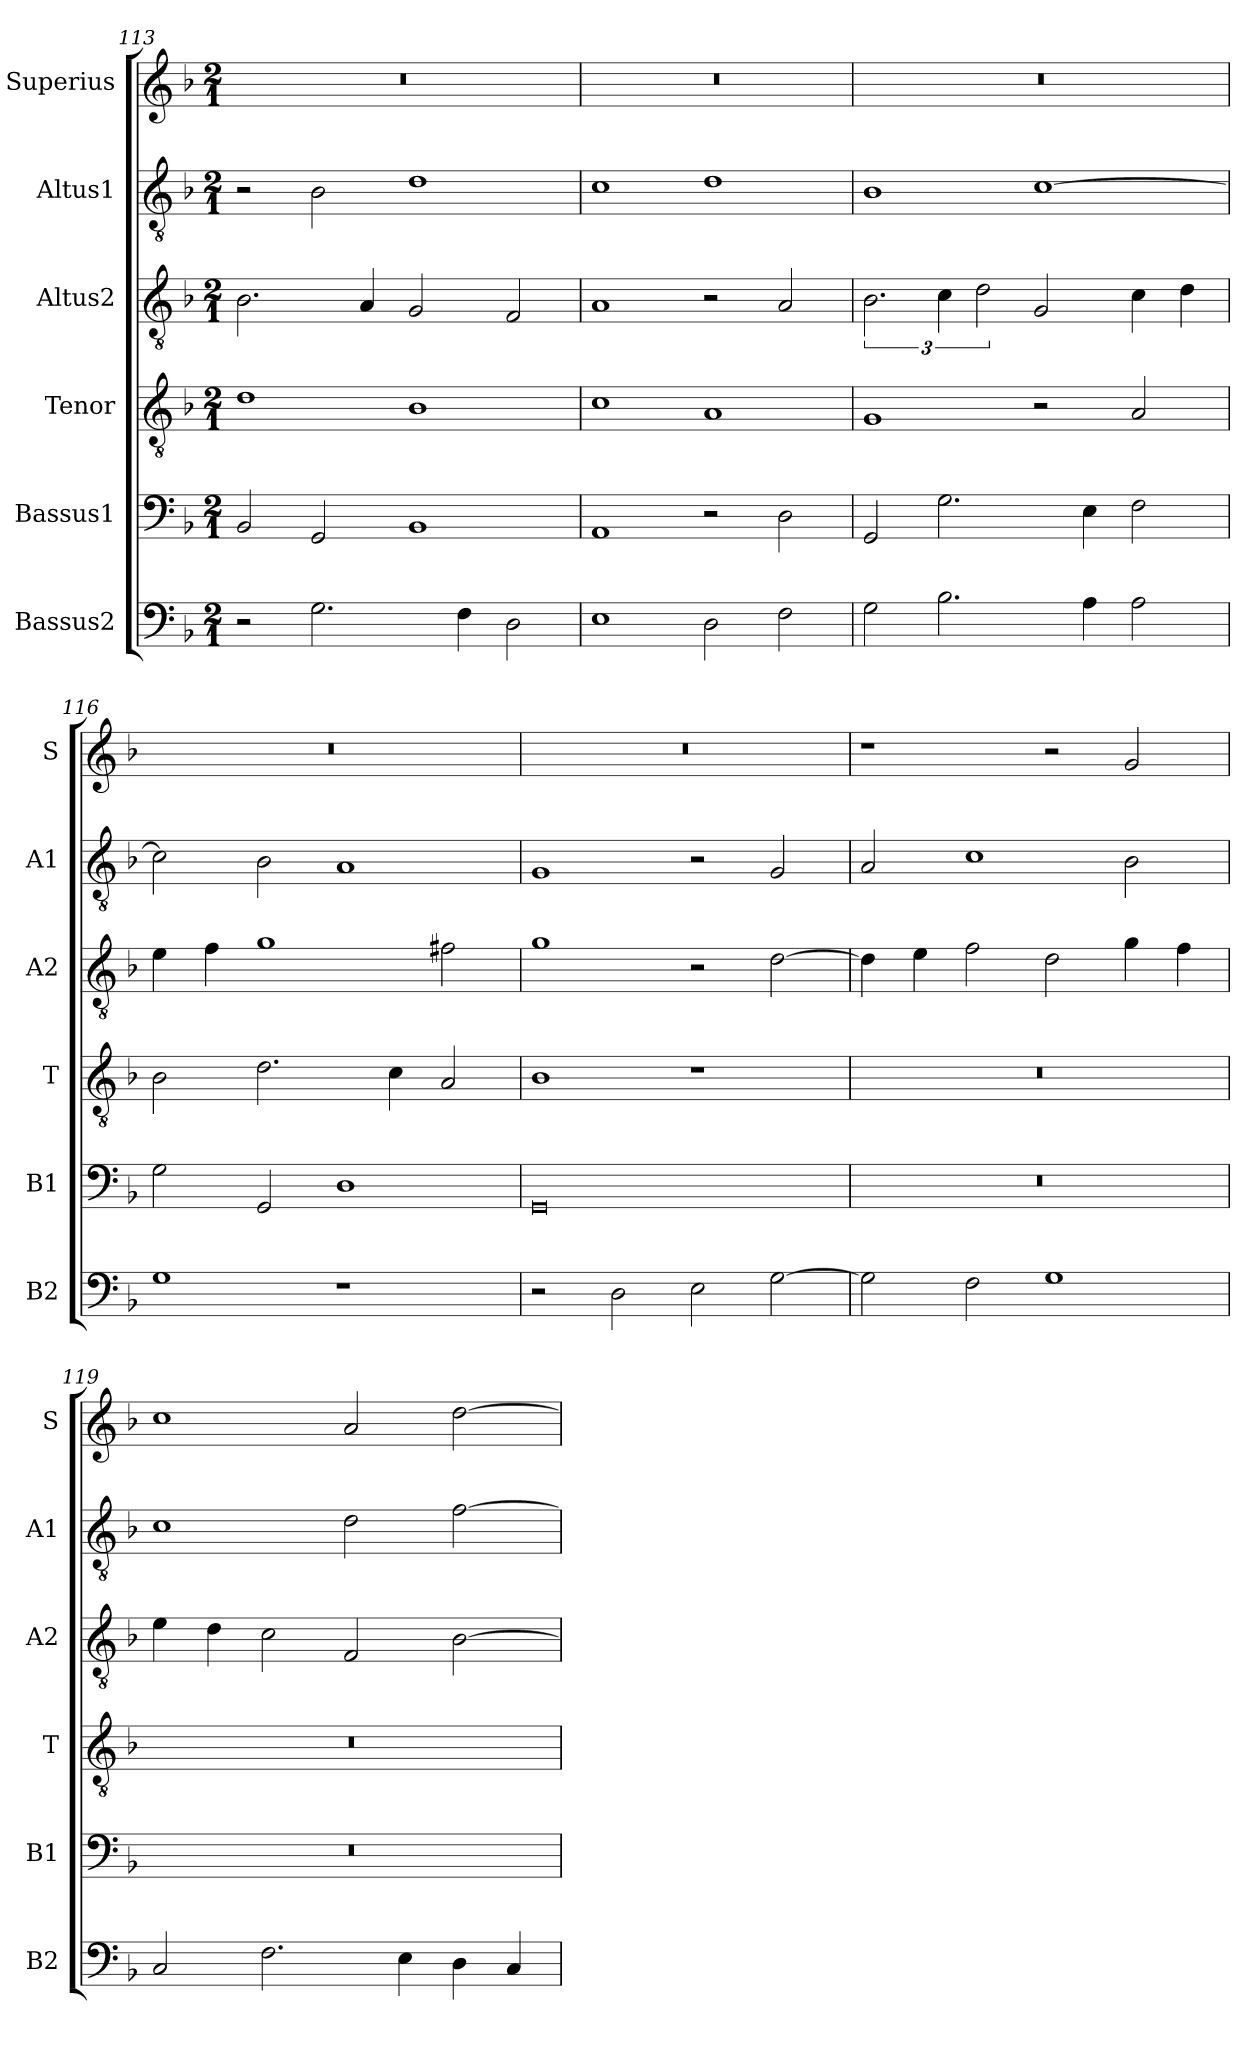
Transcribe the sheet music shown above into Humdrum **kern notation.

**kern	**kern	**kern	**kern	**kern	**kern
*part6	*part5	*part4	*part3	*part2	*part1
*staff6	*staff5	*staff4	*staff3	*staff2	*staff1
*I"Bassus2	*I"Bassus1	*I"Tenor	*I"Altus2	*I"Altus1	*I"Superius
*I'B2	*I'B1	*I'T	*I'A2	*I'A1	*I'S
*clefF4	*clefF4	*clefGv2	*clefGv2	*clefGv2	*clefG2
*k[b-]	*k[b-]	*k[b-]	*k[b-]	*k[b-]	*k[b-]
*M2/1	*M2/1	*M2/1	*M2/1	*M2/1	*M2/1
=113	=113	=113	=113	=113	=113
2r	2BB-/	1d	2.B-\	2r	0r
2.G\	2GG/	.	.	2B-\	.
.	.	.	4A/	.	.
.	1BB-	1B-	2G/	1d	.
4F\	.	.	.	.	.
2D\	.	.	2F/	.	.
=114	=114	=114	=114	=114	=114
1E	1AA	1c	1A	1c	0r
2D\	2r	1A	2r	1d	.
2F\	2D\	.	2A/	.	.
=115	=115	=115	=115	=115	=115
2G\	2GG/	1G	3.B-\	1B-	0r
2.B-\	2.G\	.	6c\	.	.
.	.	.	3d\	.	.
.	.	2r	2G/	[1c	.
4A\	4E\	.	.	.	.
2A\	2F\	2A/	4c\	.	.
.	.	.	4d\	.	.
=116	=116	=116	=116	=116	=116
1G	2G\	2B-\	4e\	2c\]	0r
.	.	.	4f\	.	.
.	2GG/	2.d\	1g	2B-\	.
1r	1D	.	.	1A	.
.	.	4c\	.	.	.
.	.	2A/	2f#X\	.	.
=117	=117	=117	=117	=117	=117
2r	0GG	1B-	1g	1G	0r
2D\	.	.	.	.	.
2E\	.	1r	2r	2r	.
[2G\	.	.	[2d\	2G/	.
=118	=118	=118	=118	=118	=118
2G\]	0r	0r	4d\]	2A/	1r
.	.	.	4e\	.	.
2F\	.	.	2f\	1c	.
1G	.	.	2d\	.	2r
.	.	.	4g\	2B-\	2g/
.	.	.	4f\	.	.
=119	=119	=119	=119	=119	=119
2C/	0r	0r	4e\	1c	1cc
.	.	.	4d\	.	.
2.F\	.	.	2c\	.	.
.	.	.	2F/	2d\	2a/
4E\	.	.	.	.	.
4D\	.	.	[2B-\	[2f\	[2dd\
4C/	.	.	.	.	.
=	=	=	=	=	=
*-	*-	*-	*-	*-	*-
